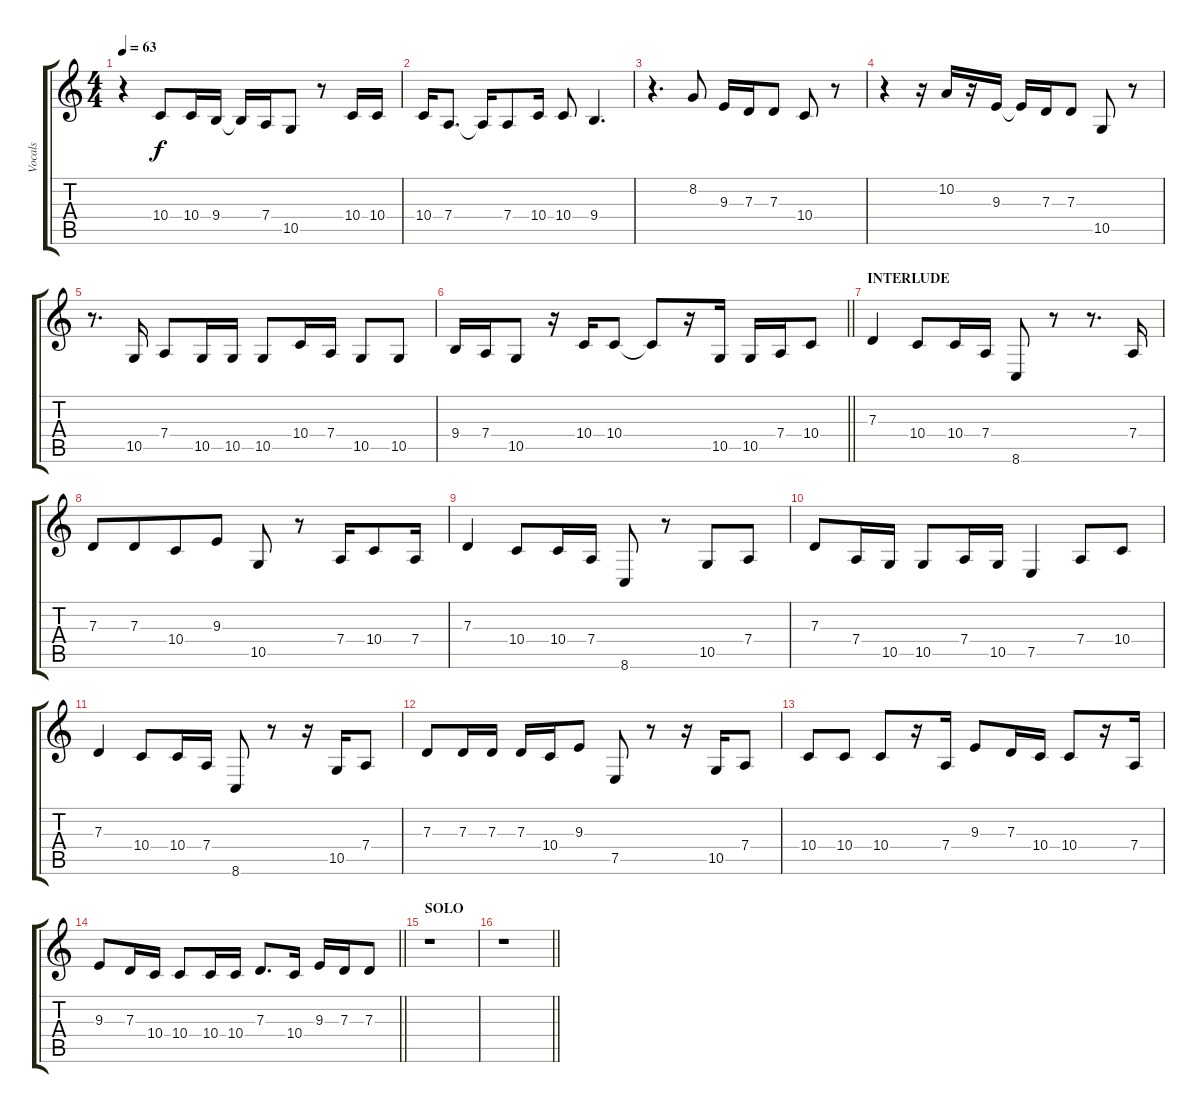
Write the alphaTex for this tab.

\track ("Vocals" "Vocals") {instrument harmonica}
\staff {score tabs}
\tuning (E4 B3 G3 D3 A2 E2) {hide}
\ts (4 4)
\tempo 63
\clef g2
\ks c
r.4{dy f} 10.4.8 10.4.16 9.4.16 9.4{t}.16 7.4.16 10.5.8 r.8 10.4.16 10.4.16 |
10.4.16 7.4.8{d} 7.4{t}.16 7.4.8 10.4.16 10.4.8 9.4.4{d} |
r.4{d} 8.2.8 9.3.16 7.3.16 7.3.8 10.4.8 r.8 |
r.4 r.16 10.2.16 r.16 9.3.16 9.3{t}.16 7.3.16 7.3.8 10.5.8 r.8 |
r.8{d} 10.5.16 7.4.8 10.5.16 10.5.16 10.5.8 10.4.16 7.4.16 10.5.8 10.5.8 |
\barLineRight lightlight
9.4.16 7.4.16 10.5.8 r.16 10.4.16 10.4.8 10.4{t}.8 r.16 10.5.16 10.5.16 7.4.16 10.4.8 |
\section ("" "INTERLUDE")
7.3.4 10.4.8 10.4.16 7.4.16 8.6.8 r.8 r.8{d} 7.4.16 |
7.3.8 7.3.8{beam merge} 10.4.8 9.3.8 10.5.8 r.8 7.4.16 10.4.8 7.4.16 |
7.3.4 10.4.8 10.4.16 7.4.16 8.6.8 r.8 10.5.8 7.4.8 |
7.3.8 7.4.16 10.5.16 10.5.8 7.4.16 10.5.16 7.5.4 7.4.8 10.4.8 |
7.3.4 10.4.8 10.4.16 7.4.16 8.6.8 r.8 r.16 10.5.16 7.4.8 |
7.3.8 7.3.16 7.3.16 7.3.16 10.4.16 9.3.8 7.5.8 r.8 r.16 10.5.16 7.4.8 |
10.4.8 10.4.8 10.4.8 r.16 7.4.16 9.3.8 7.3.16 10.4.16 10.4.8 r.16 7.4.16 |
\barLineRight lightlight
9.3.8 7.3.16 10.4.16 10.4.8 10.4.16 10.4.16 7.3.8{d} 10.4.16 9.3.16 7.3.16 7.3.8 |
\section ("" "SOLO")
r.1 |
\barLineRight lightlight
r.1
